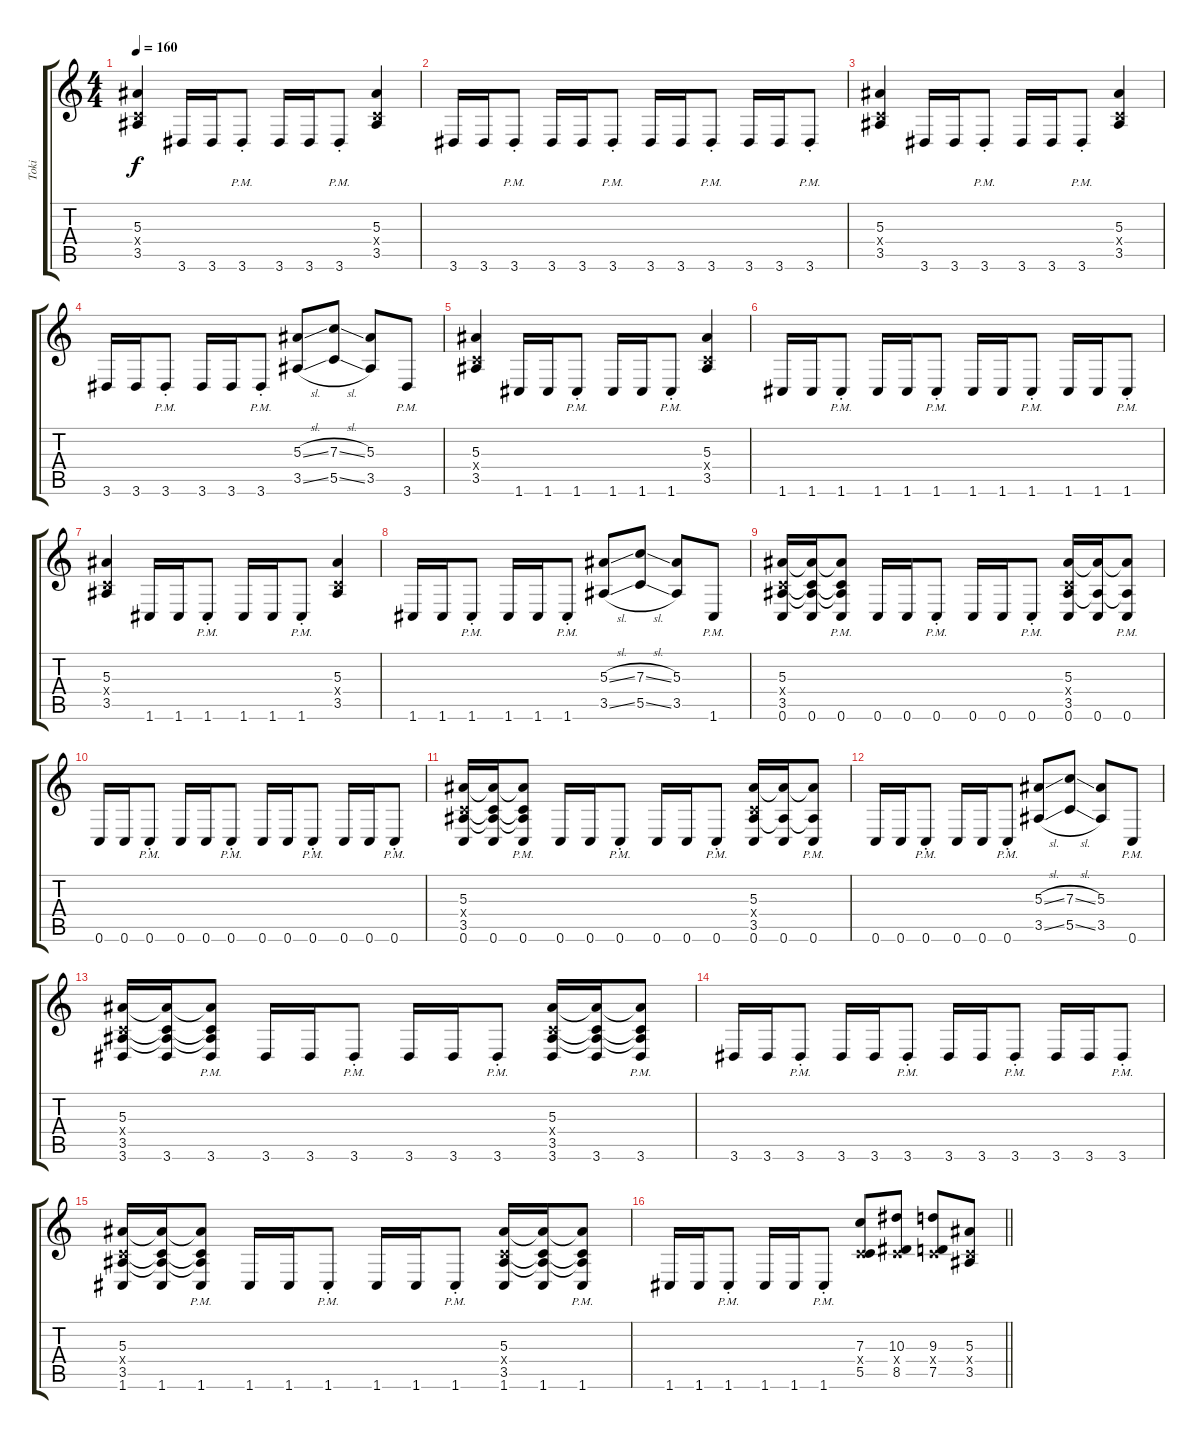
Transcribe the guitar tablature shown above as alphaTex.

\track ("Toki" "Toki") {instrument distortionguitar}
\staff {score tabs}
\tuning (D4 A3 F3 C3 G2 C2) {hide}
\ts (4 4)
\tempo 160
\clef g2
\ks c
(5.3 0.4{x} 3.5).4{dy f} 3.6.16 3.6.16 3.6{pm st}.8 3.6.16 3.6.16 3.6{pm st}.8 (5.3 0.4{x} 3.5).4 |
3.6.16 3.6.16 3.6{pm st}.8 3.6.16 3.6.16 3.6{pm st}.8 3.6.16 3.6.16 3.6{pm st}.8 3.6.16 3.6.16 3.6{pm st}.8 |
(5.3 0.4{x} 3.5).4 3.6.16 3.6.16 3.6{pm st}.8 3.6.16 3.6.16 3.6{pm st}.8 (5.3 0.4{x} 3.5).4 |
3.6.16 3.6.16 3.6{pm st}.8 3.6.16 3.6.16 3.6{pm st}.8 (5.3{sl} 3.5{sl}).8 (7.3{sl} 5.5{sl}).8 (5.3 3.5).8 3.6{pm}.8 |
(5.3 0.4{x} 3.5).4 1.6.16 1.6.16 1.6{pm st}.8 1.6.16 1.6.16 1.6{pm st}.8 (5.3 0.4{x} 3.5).4 |
1.6.16 1.6.16 1.6{pm st}.8 1.6.16 1.6.16 1.6{pm st}.8 1.6.16 1.6.16 1.6{pm st}.8 1.6.16 1.6.16 1.6{pm st}.8 |
(5.3 0.4{x} 3.5).4 1.6.16 1.6.16 1.6{pm st}.8 1.6.16 1.6.16 1.6{pm st}.8 (5.3 0.4{x} 3.5).4 |
1.6.16 1.6.16 1.6{pm st}.8 1.6.16 1.6.16 1.6{pm st}.8 (5.3{sl} 3.5{sl}).8 (7.3{sl} 5.5{sl}).8 (5.3 3.5).8 1.6{pm}.8 |
(5.3 0.4{x} 3.5 0.6).16 (5.3{t} 0.4{t} 3.5{t} 0.6).16 (5.3{t} 0.4{t} 3.5{t} 0.6{pm}).8 0.6.16 0.6.16 0.6{pm st}.8 0.6.16 0.6.16 0.6{pm st}.8 (5.3 0.4{x} 3.5 0.6).16 (5.3{t} 3.5{t} 0.6).16 (5.3{t} 3.5{t} 0.6{pm}).8 |
0.6.16 0.6.16 0.6{pm st}.8 0.6.16 0.6.16 0.6{pm st}.8 0.6.16 0.6.16 0.6{pm st}.8 0.6.16 0.6.16 0.6{pm st}.8 |
(5.3 0.4{x} 3.5 0.6).16 (5.3{t} 0.4{t} 3.5{t} 0.6).16 (5.3{t} 0.4{t} 3.5{t} 0.6{pm}).8 0.6.16 0.6.16 0.6{pm st}.8 0.6.16 0.6.16 0.6{pm st}.8 (5.3 0.4{x} 3.5 0.6).16 (5.3{t} 3.5{t} 0.6).16 (5.3{t} 3.5{t} 0.6{pm}).8 |
0.6.16 0.6.16 0.6{pm st}.8 0.6.16 0.6.16 0.6{pm st}.8 (5.3{sl} 3.5{sl}).8 (7.3{sl} 5.5{sl}).8 (5.3 3.5).8 0.6{pm}.8 |
(5.3 0.4{x} 3.5 3.6).16 (5.3{t} 0.4{t} 3.5{t} 3.6).16 (5.3{t} 0.4{t} 3.5{t} 3.6{pm}).8 3.6.16 3.6.16 3.6{pm st}.8 3.6.16 3.6.16 3.6{pm st}.8 (5.3 0.4{x} 3.5 3.6).16 (5.3{t} 0.4{t} 3.5{t} 3.6).16 (5.3{t} 0.4{t} 3.5{t} 3.6{pm}).8 |
3.6.16 3.6.16 3.6{pm st}.8 3.6.16 3.6.16 3.6{pm st}.8 3.6.16 3.6.16 3.6{pm st}.8 3.6.16 3.6.16 3.6{pm st}.8 |
(5.3 0.4{x} 3.5 1.6).16 (5.3{t} 0.4{t} 3.5{t} 1.6).16 (5.3{t} 0.4{t} 3.5{t} 1.6{pm}).8 1.6.16 1.6.16 1.6{pm st}.8 1.6.16 1.6.16 1.6{pm st}.8 (5.3 0.4{x} 3.5 1.6).16 (5.3{t} 0.4{t} 3.5{t} 1.6).16 (5.3{t} 0.4{t} 3.5{t} 1.6{pm}).8 |
\barLineRight lightlight
1.6.16 1.6.16 1.6{pm st}.8 1.6.16 1.6.16 1.6{pm st}.8 (7.3 0.4{x} 5.5).8 (10.3 0.4{x} 8.5).8 (9.3 0.4{x} 7.5).8 (5.3 0.4{x} 3.5).8
